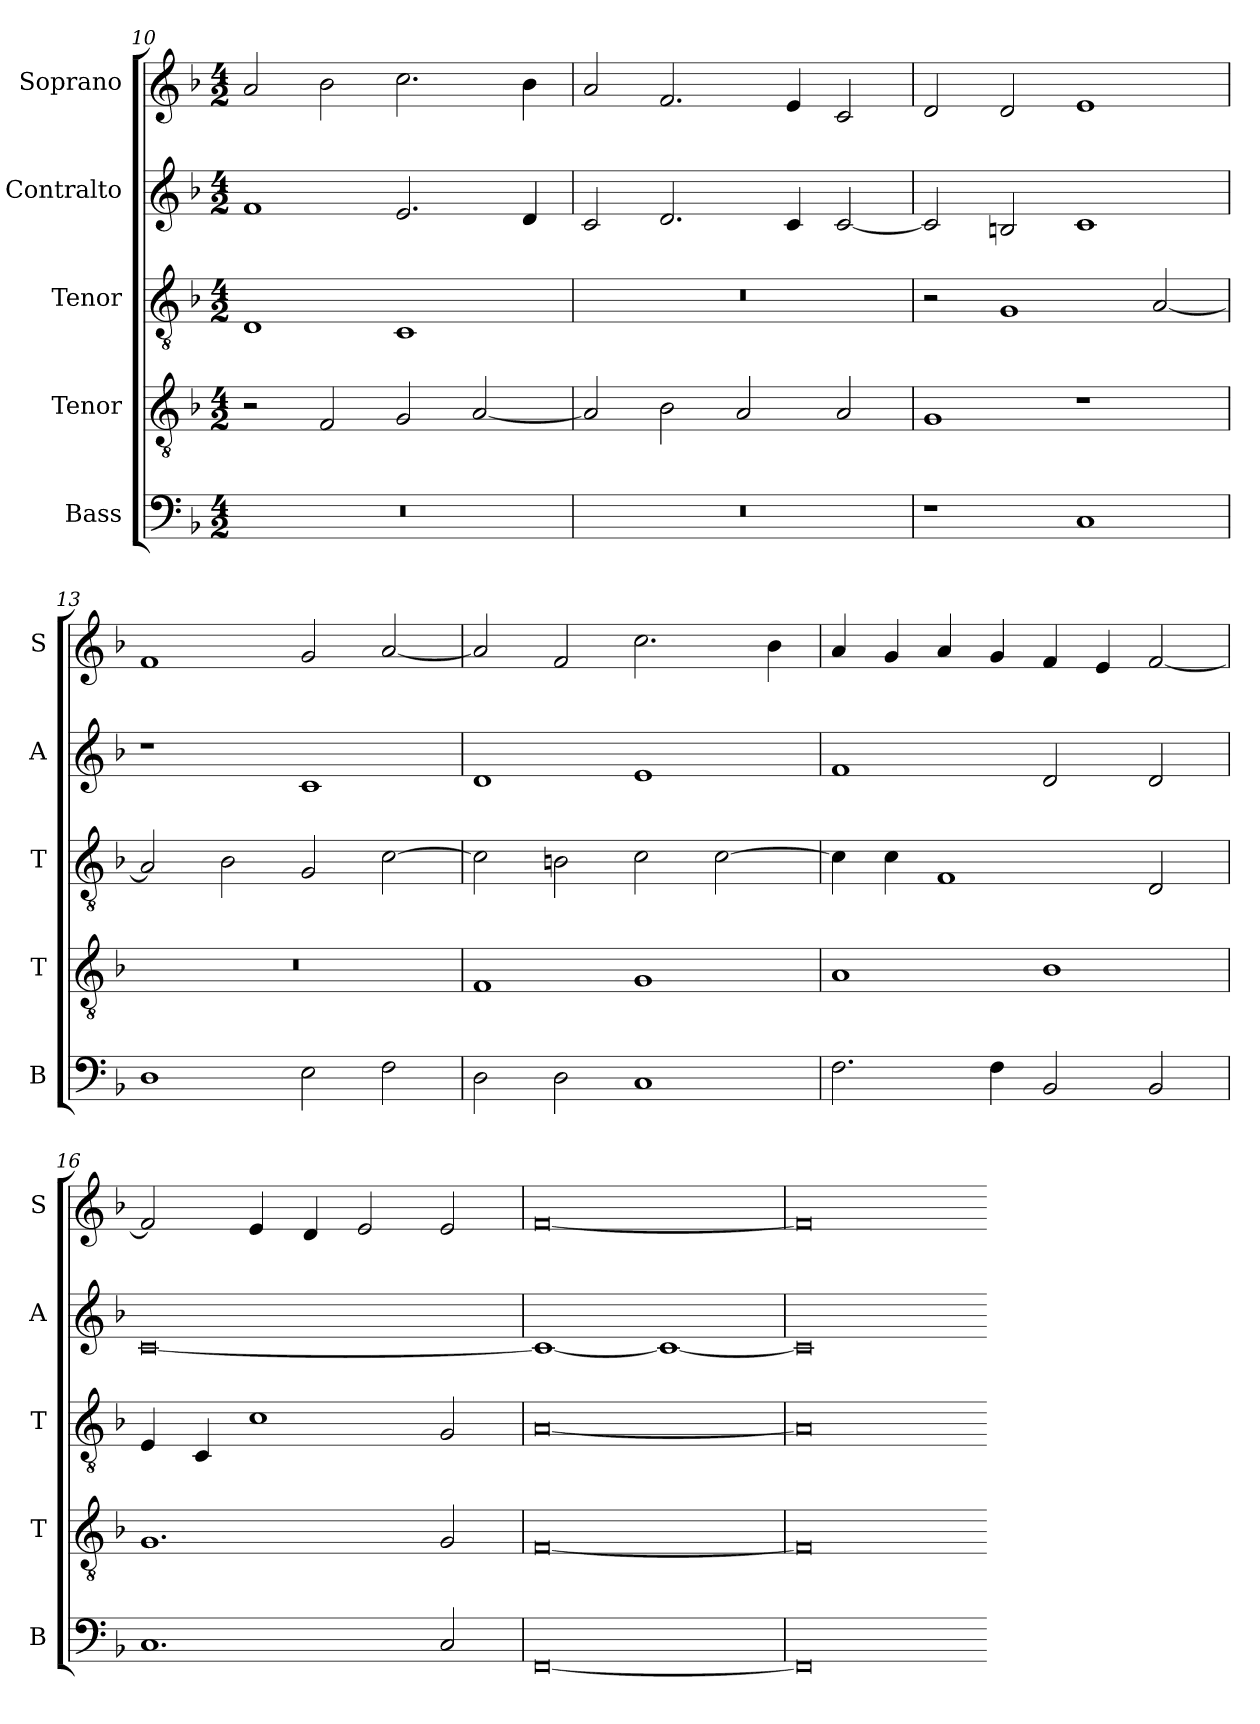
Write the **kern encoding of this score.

**kern	**kern	**kern	**kern	**kern
*part5	*part4	*part3	*part2	*part1
*staff5	*staff4	*staff3	*staff2	*staff1
*I"Bass	*I"Tenor	*I"Tenor	*I"Contralto	*I"Soprano
*I'B	*I'T	*I'T	*I'A	*I'S
*clefF4	*clefGv2	*clefGv2	*clefG2	*clefG2
*k[b-]	*k[b-]	*k[b-]	*k[b-]	*k[b-]
*F:ion	*F:ion	*F:ion	*F:ion	*F:ion
*M4/2	*M4/2	*M4/2	*M4/2	*M4/2
=10	=10	=10	=10	=10
0r	2r	1D	1f	2a
.	2F	.	.	2b-
.	2G	1C	2.e	2.cc
.	[2A	.	.	.
.	.	.	4d	4b-
=11	=11	=11	=11	=11
0r	2A]	0r	2c	2a
.	2B-	.	2.d	2.f
.	2A	.	.	.
.	.	.	4c	4e
.	2A	.	[2c	2c
=12	=12	=12	=12	=12
1r	1G	2r	2c]	2d
.	.	1G	2Bn	2d
1C	1r	.	1c	1e
.	.	[2A	.	.
=13	=13	=13	=13	=13
1D	0r	2A]	1r	1f
.	.	2B-	.	.
2E	.	2G	1c	2g
2F	.	[2c	.	[2a
=14	=14	=14	=14	=14
2D	1F	2c]	1d	2a]
2D	.	2Bn	.	2f
1C	1G	2c	1e	2.cc
.	.	[2c	.	.
.	.	.	.	4b-
=15	=15	=15	=15	=15
2.F	1A	4c]	1f	4a
.	.	4c	.	4g
.	.	1F	.	4a
4F	.	.	.	4g
2BB-	1B-	.	2d	4f
.	.	.	.	4e
2BB-	.	2D	2d	[2f
=16	=16	=16	=16	=16
1.C	1.G	4E	[0c	2f]
.	.	4C	.	.
.	.	1c	.	4e
.	.	.	.	4d
.	.	.	.	2e
2C	2G	2G	.	2e
=17	=17	=17	=17	=17
[0FF	[0F	[0A	1c_	[0f
.	.	.	1c_	.
=18	=18	=18	=18	=18
0FF]	0F]	0A]	0c]	0f]
=-	=-	=-	=-	=-
*-	*-	*-	*-	*-
